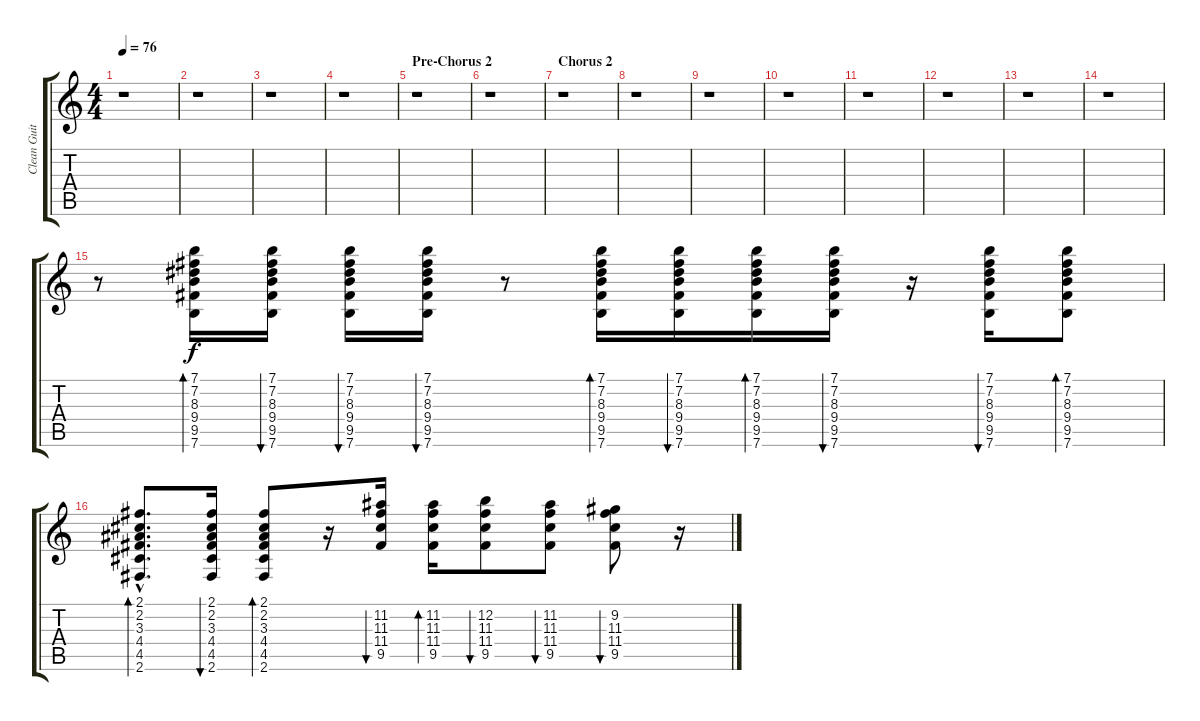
\track ("Clean Guitar" "Clean Guit") {instrument electricguitarclean}
\staff {score tabs}
\tuning (E4 B3 G3 D3 A2 E2) {hide}
\ts (4 4)
\tempo 76
\clef g2
\ks c
r.1{dy f} |
r.1 |
r.1 |
r.1 |
\section ("" "Pre-Chorus 2")
r.1 |
r.1 |
\section ("" "Chorus 2")
r.1 |
r.1 |
r.1 |
r.1 |
r.1 |
r.1 |
r.1 |
r.1 |
r.8 (7.1 7.2 8.3 9.4 9.5 7.6).16{bd 30} (7.1 7.2 8.3 9.4 9.5 7.6).16{bu 30} (7.1 7.2 8.3 9.4 9.5 7.6).16{bu 30} (7.1 7.2 8.3 9.4 9.5 7.6).16{bu 30} r.8 (7.1 7.2 8.3 9.4 9.5 7.6).16{bd 30} (7.1 7.2 8.3 9.4 9.5 7.6).16{bu 30} (7.1 7.2 8.3 9.4 9.5 7.6).16{bd 30} (7.1 7.2 8.3 9.4 9.5 7.6).16{bu 30} r.16 (7.1 7.2 8.3 9.4 9.5 7.6).16{bu 30} (7.1 7.2 8.3 9.4 9.5 7.6).8{bd 30} |
(2.1{hac} 2.2{hac} 3.3{hac} 4.4{hac} 4.5{hac} 2.6{hac}).8{d bd 30} (2.1 2.2 3.3 4.4 4.5 2.6).16{bu 30} (2.1 2.2 3.3 4.4 4.5 2.6).8{bd 30} r.16 (11.2 11.3 11.4 9.5).16{bu 30} (11.2 11.3 11.4 9.5).16{bd 30} (12.2 11.3 11.4 9.5).8{bu 30} (11.2 11.3 11.4 9.5).8{bu 30} (9.2 11.3 11.4 9.5).8{bu 30} r.16
